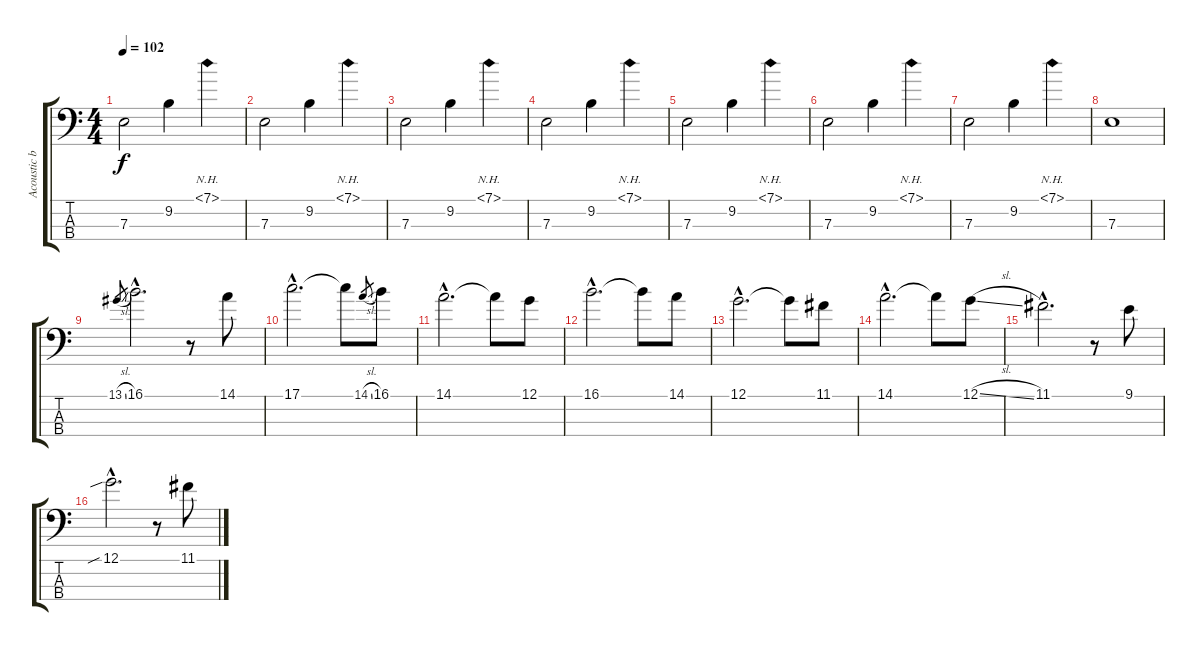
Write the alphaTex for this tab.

\track ("Acoustic bass" "Acoustic b") {instrument acousticbass}
\staff {score tabs}
\tuning (G2 D2 A1 E1) {hide}
\ts (4 4)
\tempo 102
\clef f4
\ks c
7.3.2{dy f instrument acousticbass} 9.2.4 7.1{nh}.4 |
7.3.2 9.2.4 7.1{nh}.4 |
7.3.2 9.2.4 7.1{nh}.4 |
7.3.2 9.2.4 7.1{nh}.4 |
7.3.2 9.2.4 7.1{nh}.4 |
7.3.2 9.2.4 7.1{nh}.4 |
7.3.2 9.2.4 7.1{nh}.4 |
7.3.1 |
13.1{sl}.8{gr} 16.1{hac}.2{d} r.8 14.1.8 |
17.1{hac}.2{d} 17.1{t}.8 14.1{sl}.8{gr} 16.1.8 |
14.1{hac}.2{d} 14.1{t}.8 12.1.8 |
16.1{hac}.2{d} 16.1{t}.8 14.1.8 |
12.1{hac}.2{d} 12.1{t}.8 11.1.8 |
14.1{hac}.2{d} 14.1{t}.8 12.1{sl}.8 |
11.1{hac}.2{d} r.8 9.1.8 |
12.1{sib hac}.2{d} r.8 11.1.8
